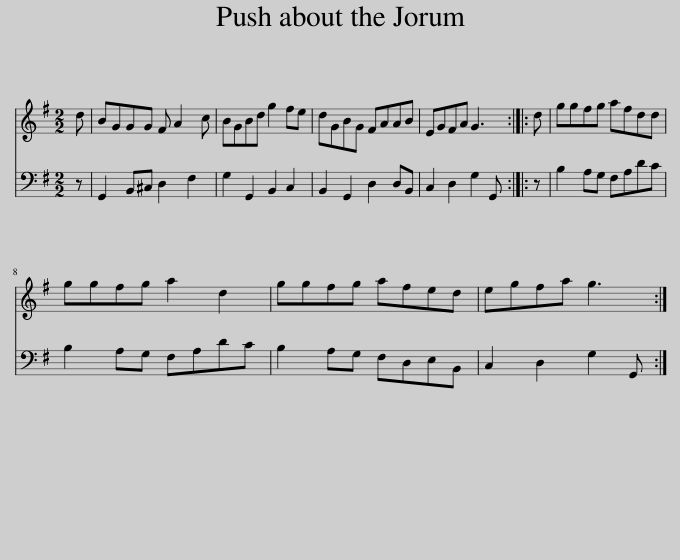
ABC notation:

X:1
%%score 1 2
L:1/8
M:2/2
I:linebreak $
K:G
V:1 treble
V:2 bass
V:1
 d | BGGG F A2 c | BGBd g2 fe | dGBG FAAB | EGFA G3 :: %5
 d | ggfg afdd |$ ggfg a2 d2 | ggfg afed | egfa g3 :| %10
V:2
 z | G,,2 B,,^C, D,2 F,2 | G,2 G,,2 B,,2 C,2 | B,,2 G,,2 D,2 D,B,, | C,2 D,2 G,2 G,, :: %5
 z | B,2 A,G, F,A,DC |$ B,2 A,G, F,A,DC | B,2 A,G, F,D,E,B,, | C,2 D,2 G,2 G,, :| %10
